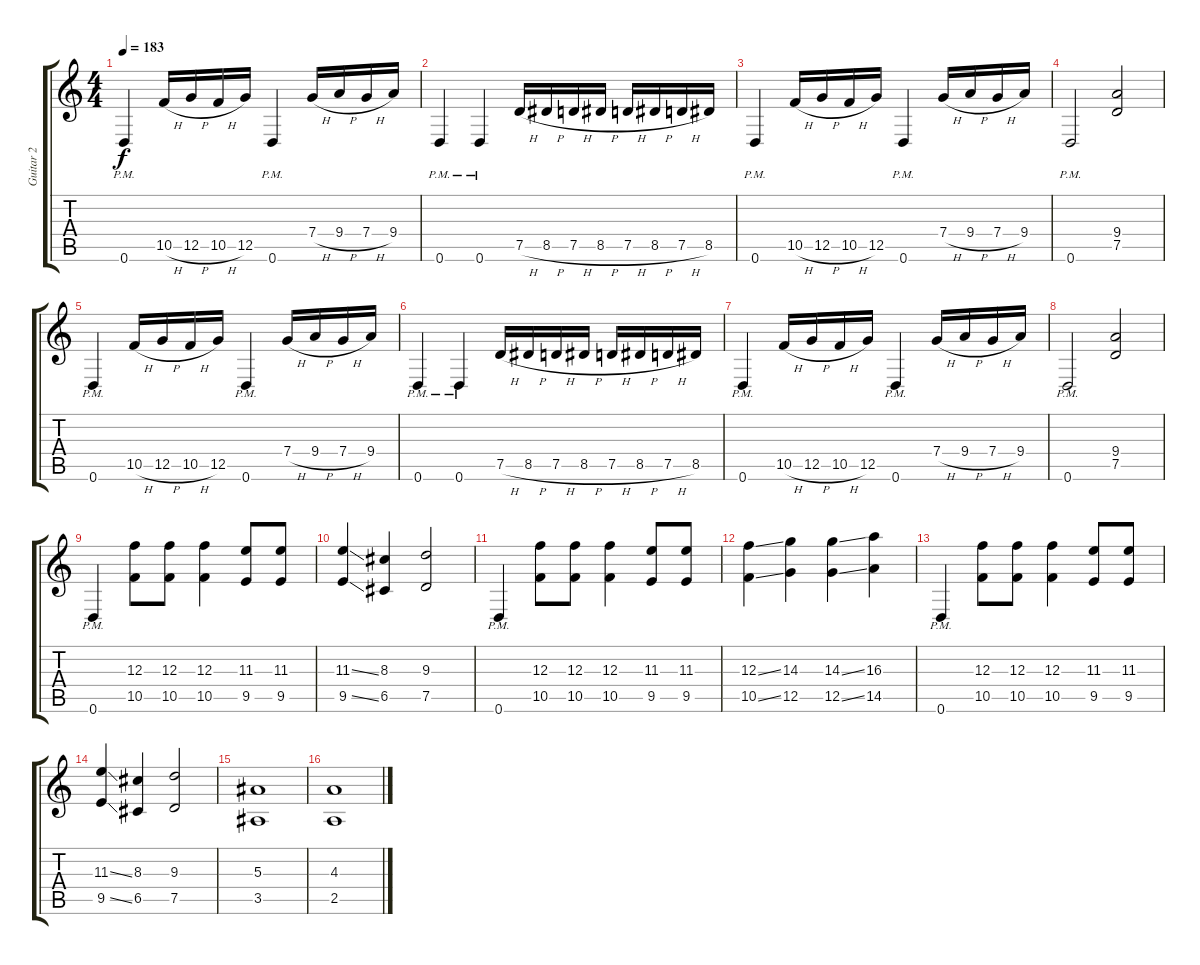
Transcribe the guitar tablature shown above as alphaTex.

\track ("Guitar 2" "Guitar 2") {instrument distortionguitar}
\staff {score tabs}
\tuning (D4 A3 F3 C3 G2 D2) {hide}
\ts (4 4)
\tempo 183
\clef g2
\ks c
0.6{pm}.4{dy f} 10.5{h}.16 12.5{h}.16 10.5{h}.16 12.5.16 0.6{pm}.4 7.4{h}.16 9.4{h}.16 7.4{h}.16 9.4.16 |
0.6{pm}.4 0.6{pm}.4 7.5{h}.16 8.5{h}.16 7.5{h}.16 8.5{h}.16 7.5{h}.16 8.5{h}.16 7.5{h}.16 8.5.16 |
0.6{pm}.4 10.5{h}.16 12.5{h}.16 10.5{h}.16 12.5.16 0.6{pm}.4 7.4{h}.16 9.4{h}.16 7.4{h}.16 9.4.16 |
0.6{pm}.2 (9.4 7.5).2 |
0.6{pm}.4 10.5{h}.16 12.5{h}.16 10.5{h}.16 12.5.16 0.6{pm}.4 7.4{h}.16 9.4{h}.16 7.4{h}.16 9.4.16 |
0.6{pm}.4 0.6{pm}.4 7.5{h}.16 8.5{h}.16 7.5{h}.16 8.5{h}.16 7.5{h}.16 8.5{h}.16 7.5{h}.16 8.5.16 |
0.6{pm}.4 10.5{h}.16 12.5{h}.16 10.5{h}.16 12.5.16 0.6{pm}.4 7.4{h}.16 9.4{h}.16 7.4{h}.16 9.4.16 |
0.6{pm}.2 (9.4 7.5).2 |
\section ("" "")
0.6{pm}.4 (12.3 10.5).8 (12.3 10.5).8 (12.3 10.5).4 (11.3 9.5).8 (11.3 9.5).8 |
(11.3{ss} 9.5{ss}).4 (8.3 6.5).4 (9.3 7.5).2 |
0.6{pm}.4 (12.3 10.5).8 (12.3 10.5).8 (12.3 10.5).4 (11.3 9.5).8 (11.3 9.5).8 |
(12.3{ss} 10.5{ss}).4 (14.3 12.5).4 (14.3{ss} 12.5{ss}).4 (16.3 14.5).4 |
0.6{pm}.4 (12.3 10.5).8 (12.3 10.5).8 (12.3 10.5).4 (11.3 9.5).8 (11.3 9.5).8 |
(11.3{ss} 9.5{ss}).4 (8.3 6.5).4 (9.3 7.5).2 |
(5.3 3.5).1 |
(4.3 2.5).1
